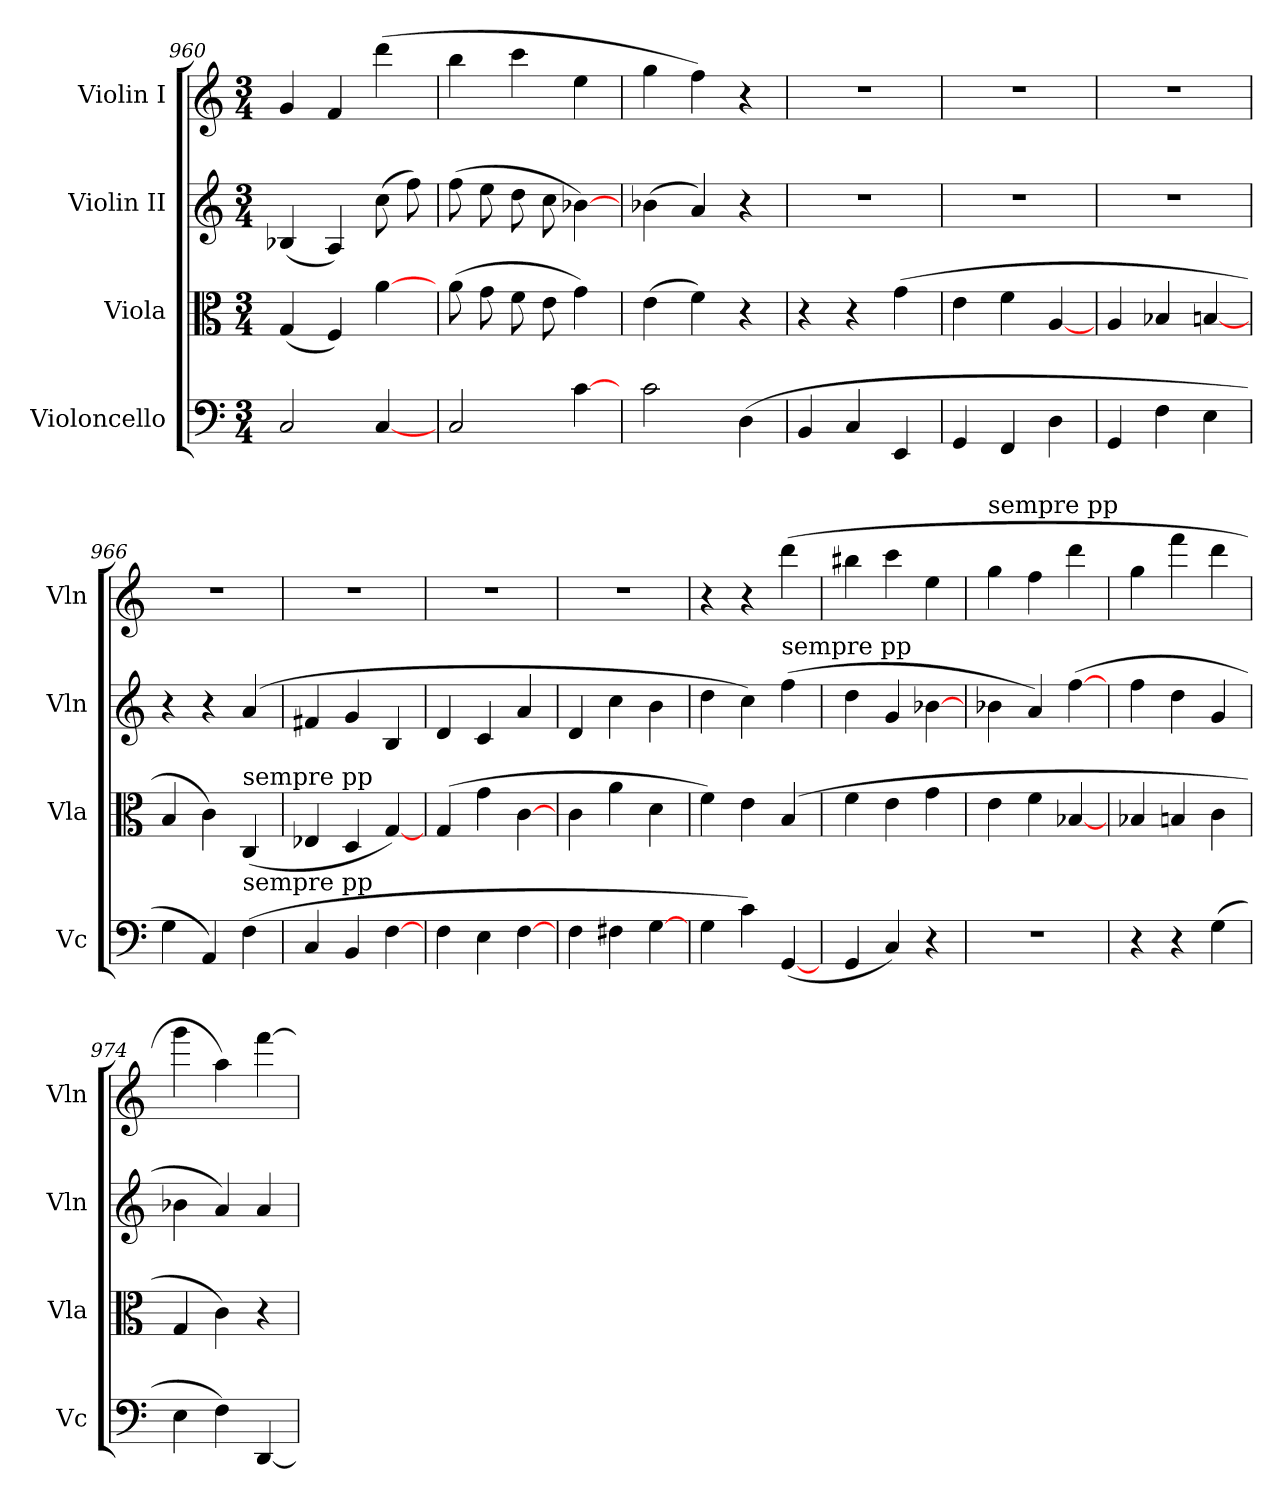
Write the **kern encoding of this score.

**kern	**kern	**kern	**kern
*part4	*part3	*part2	*part1
*staff4	*staff3	*staff2	*staff1
*I"Violoncello	*I"Viola	*I"Violin II	*I"Violin I
*I'Vc	*I'Vla	*I'Vln	*I'Vln
*clefF4	*clefC3	*clefG2	*clefG2
*k[]	*k[]	*k[]	*k[]
*C:	*C:	*C:	*C:
*M3/4	*M3/4	*M3/4	*M3/4
=960	=960	=960	=960
2C	(4G	(4B-X	4g
.	4F)	4A)	4f
[4C	[4a	(8cc	(4ddd
.	.	8ff)	.
=961	=961	=961	=961
2C	(8a	(8ff	4bb
.	8g	8ee	.
.	8f	8dd	4ccc
.	8e	8cc	.
[4c	4g)	[4b-X)	4ee
=962	=962	=962	=962
2c	(4e	(4b-X	4gg
.	4f)	4a)	4ff)
(4D	4r	4r	4r
=963	=963	=963	=963
4BB	4r	2.r	2.r
4C	4r	.	.
4EE	(4g	.	.
=964	=964	=964	=964
4GG	4e	2.r	2.r
4FF	4f	.	.
4D	[4A	.	.
=965	=965	=965	=965
4GG	4A	2.r	2.r
4F	4B-X	.	.
4E	[4Bn	.	.
=966	=966	=966	=966
4G	4B	4r	2.r
4AA)	4c)	4r	.
!	!LO:TX:a:t=sempre pp	!	!
!LO:TX:a:t=sempre pp	!	!	!
(4F	(4C	(4a	.
=967	=967	=967	=967
4C	4E-X	4f#X	2.r
4BB	4D	4g	.
[4F	[4G)	4B	.
=968	=968	=968	=968
4F	(4G	4d	2.r
4E	4g	4c	.
[4F	[4c	4a	.
=969	=969	=969	=969
4F	4c	4d	2.r
4F#X	4a	4cc	.
[4G	4d	4b	.
=970	=970	=970	=970
4G	4f)	4dd	4r
4c)	4e	4cc)	4r
!	!	!LO:TX:a:t=sempre pp	!
([4GG	(4B	(4ff	(4ddd
=971	=971	=971	=971
4GG	4f	4dd	4bb#X
4C)	4e	4g	4ccc
4r	4g	[4b-X	4ee
=972	=972	=972	=972
!	!	!	!LO:TX:a:t=sempre pp
2.r	4e	4b-X	4gg
.	4f	4a)	4ff
.	[4B-X	([4ff	4ddd
=973	=973	=973	=973
4r	4B-X	4ff	4gg
4r	4Bn	4dd	4fff
(4G	4c	4g	4ddd
=974	=974	=974	=974
4E	4G	4b-X	4ggg
4F)	4c)	4a)	4aa)
[4DD	4r	4a	[4fff
=	=	=	=
*-	*-	*-	*-
